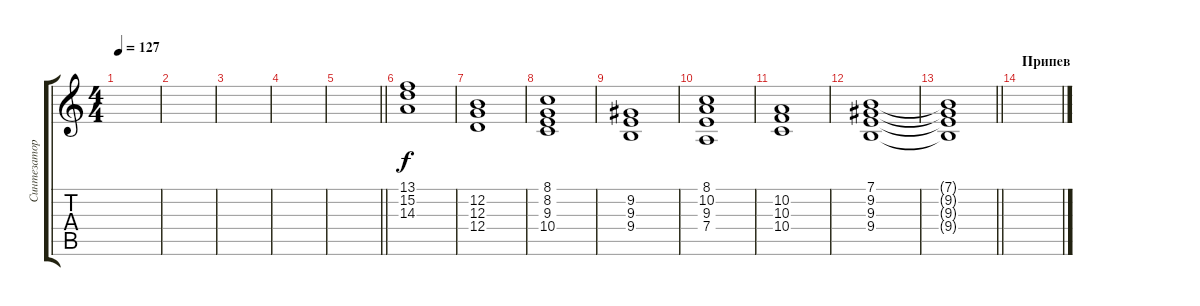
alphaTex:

\track ("Синтезатор" "Синтезатор") {solo instrument synthvoice}
\staff {score tabs}
\tuning (E4 B3 G3 D3 A2 E2) {hide}
\ts (4 4)
\tempo 127
\clef g2
\ks c
|
|
|
|
\barLineRight lightlight
|
\section ("" "")
(13.1 15.2 14.3).1 |
(12.2 12.3 12.4).1 |
(8.1 8.2 9.3 10.4).1 |
(9.2 9.3 9.4).1 |
(8.1 10.2 9.3 7.4).1 |
(10.2 10.3 10.4).1 |
(7.1 9.2 9.3 9.4).1 |
\barLineRight lightlight
(7.1{t} 9.2{t} 9.3{t} 9.4{t}).1 |
\section ("" "Припев")
